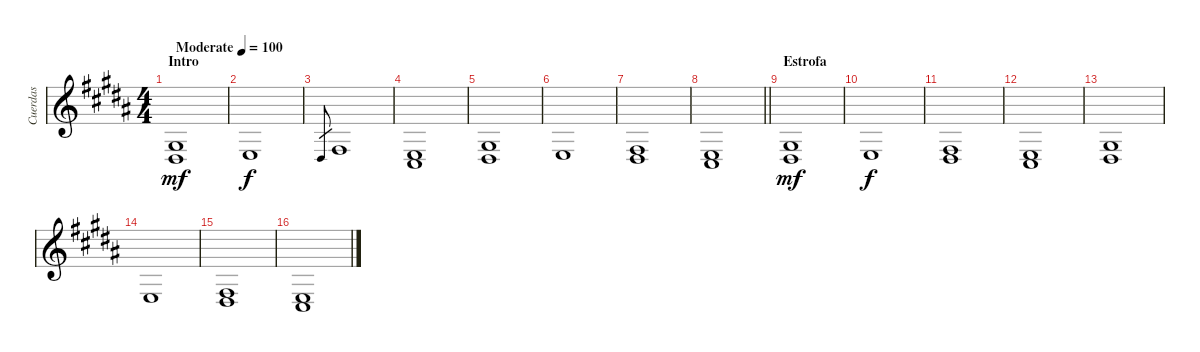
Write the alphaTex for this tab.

\track ("Cuerdas" "Cuerdas") {instrument stringensemble2}
\staff {score}
\tuning (E4 B3 G3 D3 A2 E2) {hide}
\ts (4 4)
\section ("" "Intro")
\tempo (100 "Moderate")
\clef g2
\ks g#minor
(1.3 1.4).1{dy mf instrument stringensemble2} |
2.4.1{dy f} |
1.4.8{gr} 4.4.1 |
(2.4 4.5).1 |
(1.3 1.4).1 |
2.4.1 |
(4.4 6.5).1 |
\barLineRight lightlight
(2.4 4.5).1 |
\section ("" "Estrofa")
(1.3 1.4).1{dy mf} |
2.4.1{dy f} |
(4.4 6.5).1 |
(2.4 4.5).1 |
(1.3 1.4).1 |
2.4.1 |
(4.4 6.5).1 |
(2.4 4.5).1
